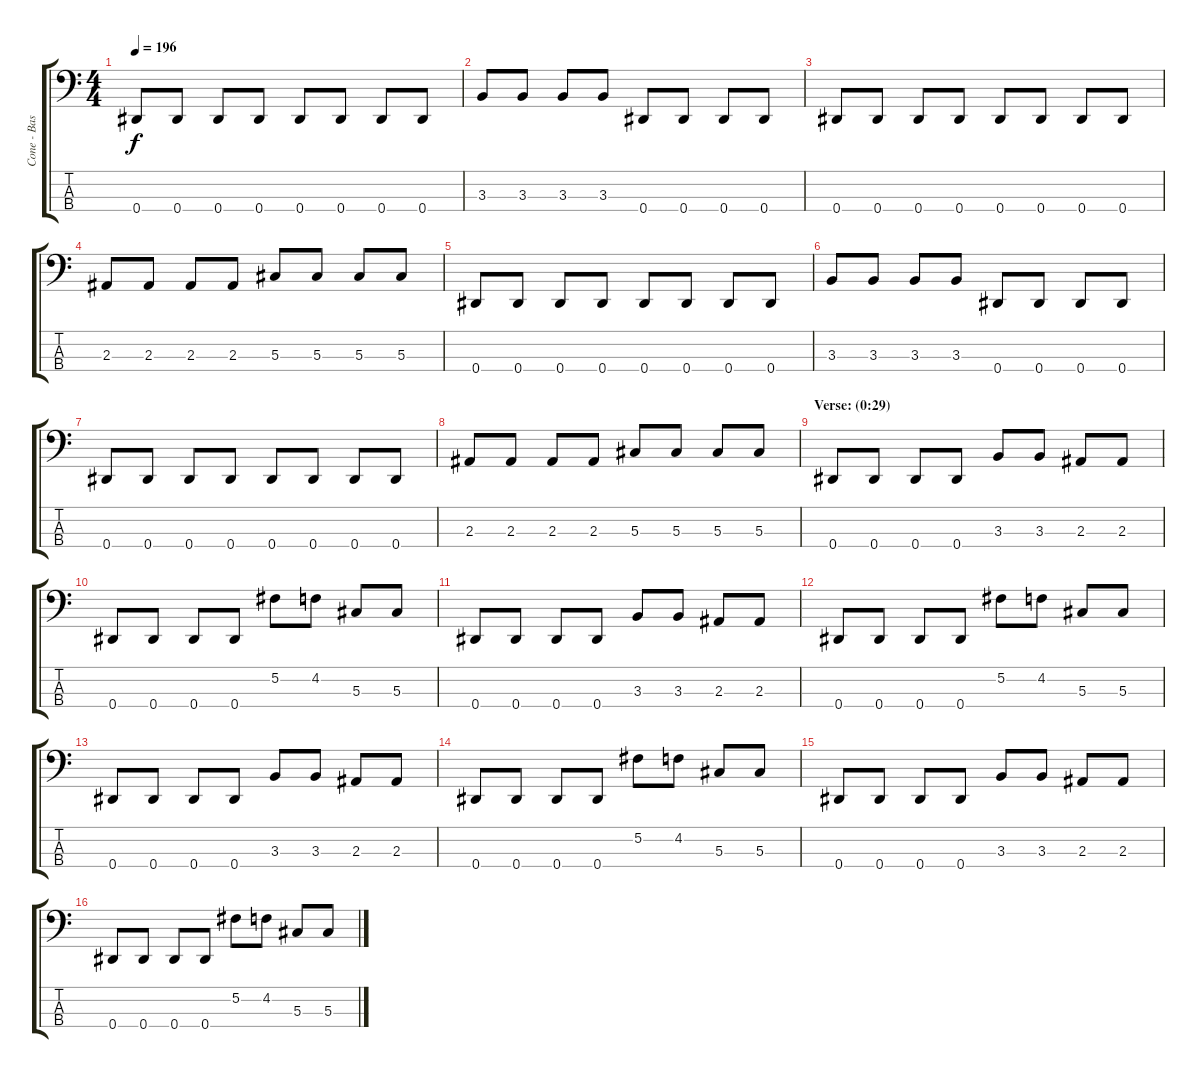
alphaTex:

\track ("Cone - Bass" "Cone - Bas") {instrument electricbassfinger}
\staff {score tabs}
\tuning (Gb2 Db2 Ab1 Eb1) {hide}
\ts (4 4)
\tempo 196
\clef f4
\ks c
0.4.8{dy f} 0.4.8 0.4.8 0.4.8 0.4.8 0.4.8 0.4.8 0.4.8 |
3.3.8 3.3.8 3.3.8 3.3.8 0.4.8 0.4.8 0.4.8 0.4.8 |
0.4.8 0.4.8 0.4.8 0.4.8 0.4.8 0.4.8 0.4.8 0.4.8 |
2.3.8 2.3.8 2.3.8 2.3.8 5.3.8 5.3.8 5.3.8 5.3.8 |
0.4.8 0.4.8 0.4.8 0.4.8 0.4.8 0.4.8 0.4.8 0.4.8 |
3.3.8 3.3.8 3.3.8 3.3.8 0.4.8 0.4.8 0.4.8 0.4.8 |
0.4.8 0.4.8 0.4.8 0.4.8 0.4.8 0.4.8 0.4.8 0.4.8 |
2.3.8 2.3.8 2.3.8 2.3.8 5.3.8 5.3.8 5.3.8 5.3.8 |
\section ("" "Verse: (0:29)")
0.4.8 0.4.8 0.4.8 0.4.8 3.3.8 3.3.8 2.3.8 2.3.8 |
0.4.8 0.4.8 0.4.8 0.4.8 5.2.8 4.2.8 5.3.8 5.3.8 |
0.4.8 0.4.8 0.4.8 0.4.8 3.3.8 3.3.8 2.3.8 2.3.8 |
0.4.8 0.4.8 0.4.8 0.4.8 5.2.8 4.2.8 5.3.8 5.3.8 |
0.4.8 0.4.8 0.4.8 0.4.8 3.3.8 3.3.8 2.3.8 2.3.8 |
0.4.8 0.4.8 0.4.8 0.4.8 5.2.8 4.2.8 5.3.8 5.3.8 |
0.4.8 0.4.8 0.4.8 0.4.8 3.3.8 3.3.8 2.3.8 2.3.8 |
0.4.8 0.4.8 0.4.8 0.4.8 5.2.8 4.2.8 5.3.8 5.3.8
